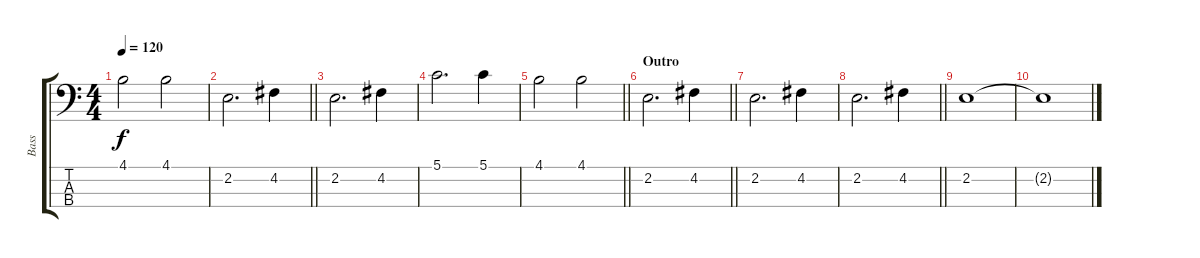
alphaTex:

\track ("Bass" "Bass") {instrument electricbassfinger}
\staff {score tabs}
\tuning (G2 D2 A1 E1) {hide}
\ts (4 4)
\tempo 120
\clef f4
\ks c
4.1.2{dy f} 4.1.2 |
\barLineRight lightlight
2.2.2{d} 4.2.4 |
2.2.2{d} 4.2.4 |
5.1.2{d} 5.1.4 |
\barLineRight lightlight
4.1.2 4.1.2 |
\section ("" "Outro")
\barLineRight lightlight
2.2.2{d} 4.2.4 |
2.2.2{d} 4.2.4 |
\barLineRight lightlight
2.2.2{d} 4.2.4 |
2.2.1 |
2.2{t}.1
